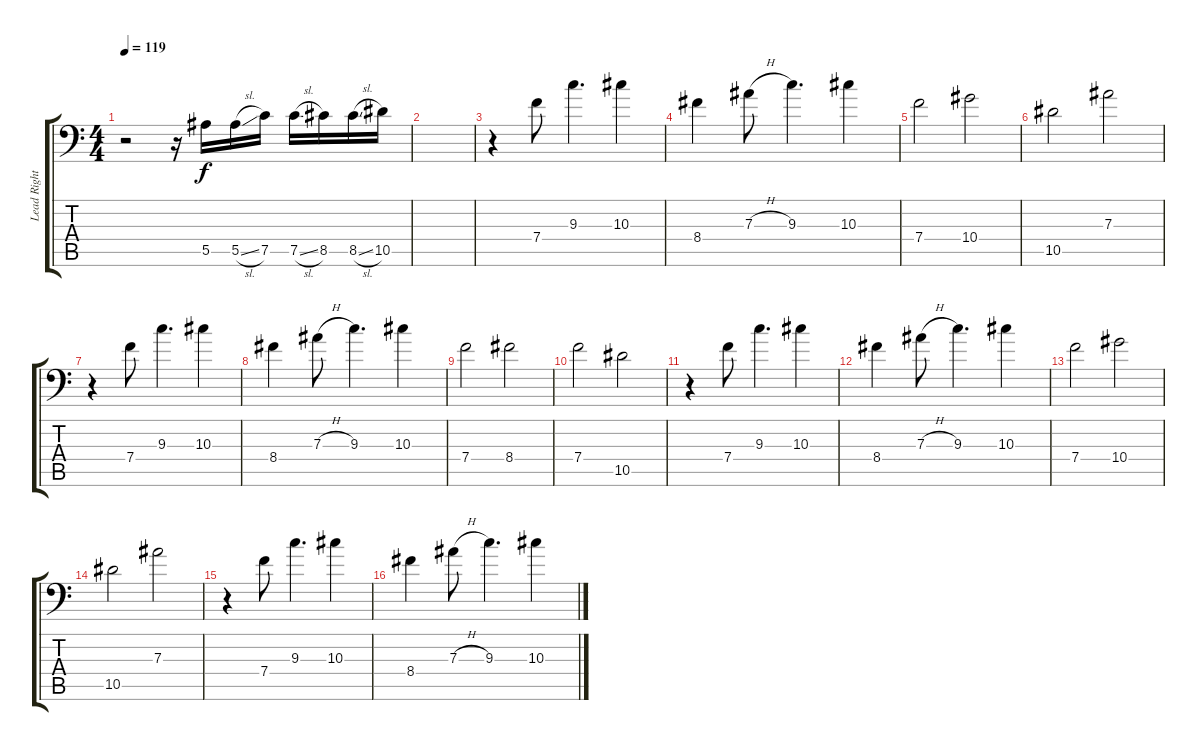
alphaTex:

\track ("Lead Right 1" "Lead Right") {instrument distortionguitar}
\staff {score tabs}
\tuning (C4 G3 Eb3 Bb2 F2 Bb1) {hide}
\ts (4 4)
\tempo 119
\clef f4
\ks c
r.2{dy f} r.16 5.5.16 5.5{sl}.16 7.5.16 7.5{sl}.16 8.5.16 8.5{sl}.16 10.5.16 |
|
r.4 7.4.8 9.3.4{d} 10.3.4 |
8.4.4 7.3{h}.8 9.3.4{d} 10.3.4 |
7.4.2 10.4.2 |
10.5.2 7.3.2 |
r.4 7.4.8 9.3.4{d} 10.3.4 |
8.4.4 7.3{h}.8 9.3.4{d} 10.3.4 |
7.4.2 8.4.2 |
7.4.2 10.5.2 |
r.4 7.4.8 9.3.4{d} 10.3.4 |
8.4.4 7.3{h}.8 9.3.4{d} 10.3.4 |
7.4.2 10.4.2 |
10.5.2 7.3.2 |
r.4 7.4.8 9.3.4{d} 10.3.4 |
8.4.4 7.3{h}.8 9.3.4{d} 10.3.4
